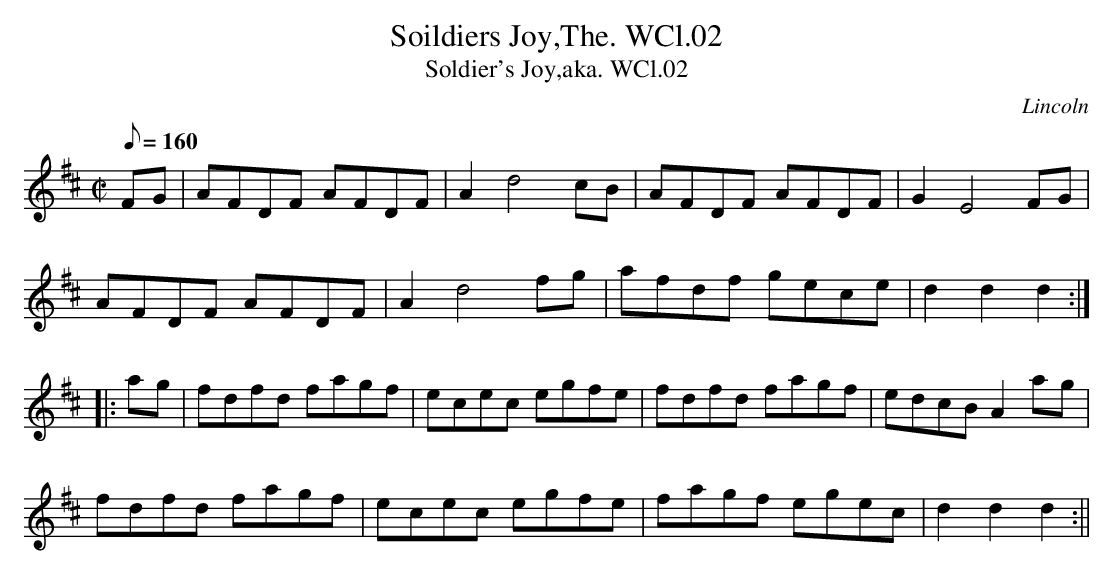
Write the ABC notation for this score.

X:1
T:Soildiers Joy,The. WCl.02
T:Soldier's Joy,aka. WCl.02
M:C|
L:1/8
Q:160
O:Lincoln
K:D
F-G|AFDF AFDF|A2 d4 cB|AFDF AFDF|G2 E4 FG|!
AFDF AFDF|A2 d4 fg|afdf  gece|d2 d2 d2::!
a-g|fdfd fagf|ecec egfe|fdfd fagf|edcBA2 a-g|!
fdfd fagf|ecec egfe|fagf egec|d2 d2 d2:||
